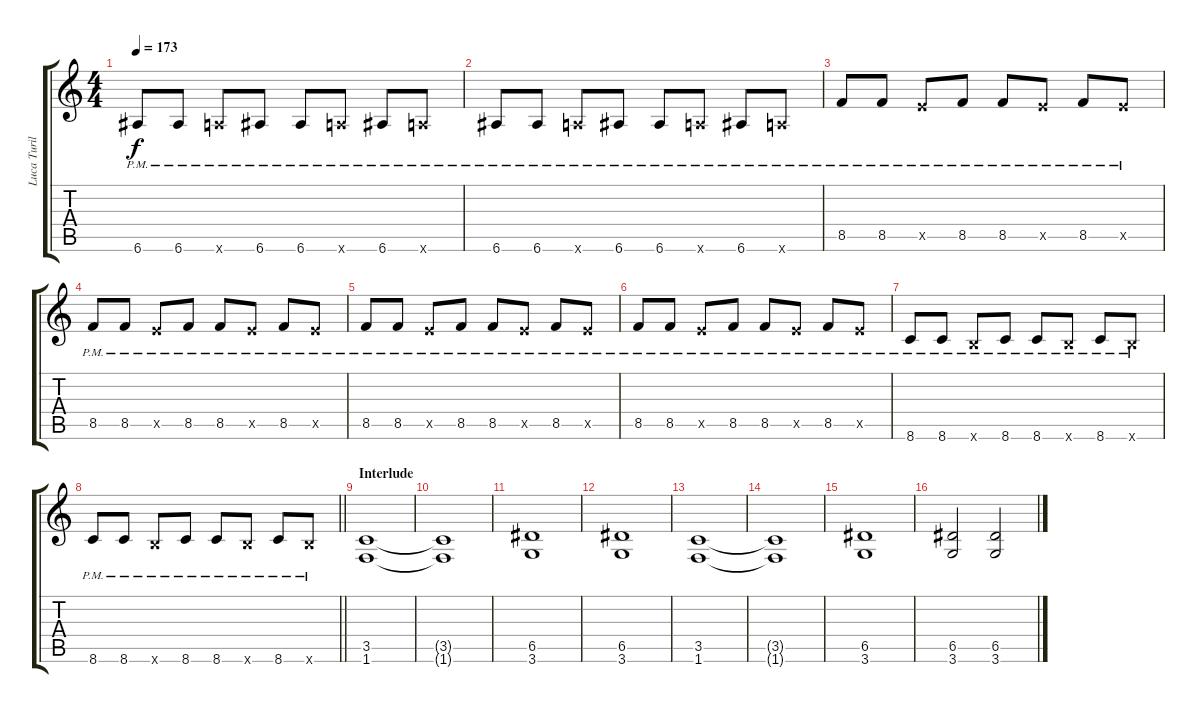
\track ("Luca Turilli" "Luca Turil") {instrument overdrivenguitar}
\staff {score tabs}
\tuning (E4 B3 G3 D3 A2 E2) {hide}
\ts (4 4)
\tempo 173
\clef g2
\ks c
6.6{pm}.8{dy f} 6.6{pm}.8 5.6{pm x}.8 6.6{pm}.8 6.6{pm}.8 5.6{pm x}.8 6.6{pm}.8 5.6{pm x}.8 |
6.6{pm}.8 6.6{pm}.8 5.6{pm x}.8 6.6{pm}.8 6.6{pm}.8 5.6{pm x}.8 6.6{pm}.8 5.6{pm x}.8 |
8.5{pm}.8 8.5{pm}.8 7.5{pm x}.8 8.5{pm}.8 8.5{pm}.8 7.5{pm x}.8 8.5{pm}.8 7.5{pm x}.8 |
8.5{pm}.8 8.5{pm}.8 7.5{pm x}.8 8.5{pm}.8 8.5{pm}.8 7.5{pm x}.8 8.5{pm}.8 7.5{pm x}.8 |
8.5{pm}.8 8.5{pm}.8 7.5{pm x}.8 8.5{pm}.8 8.5{pm}.8 7.5{pm x}.8 8.5{pm}.8 7.5{pm x}.8 |
8.5{pm}.8 8.5{pm}.8 7.5{pm x}.8 8.5{pm}.8 8.5{pm}.8 7.5{pm x}.8 8.5{pm}.8 7.5{pm x}.8 |
8.6{pm}.8 8.6{pm}.8 7.6{pm x}.8 8.6{pm}.8 8.6{pm}.8 7.6{pm x}.8 8.6{pm}.8 7.6{pm x}.8 |
\barLineRight lightlight
8.6{pm}.8 8.6{pm}.8 7.6{pm x}.8 8.6{pm}.8 8.6{pm}.8 7.6{pm x}.8 8.6{pm}.8 7.6{pm x}.8 |
\section ("" "Interlude")
(3.5 1.6).1 |
(3.5{t} 1.6{t}).1 |
(6.5 3.6).1 |
(6.5 3.6).1 |
(3.5 1.6).1 |
(3.5{t} 1.6{t}).1 |
(6.5 3.6).1 |
(6.5 3.6).2 (6.5 3.6).2
